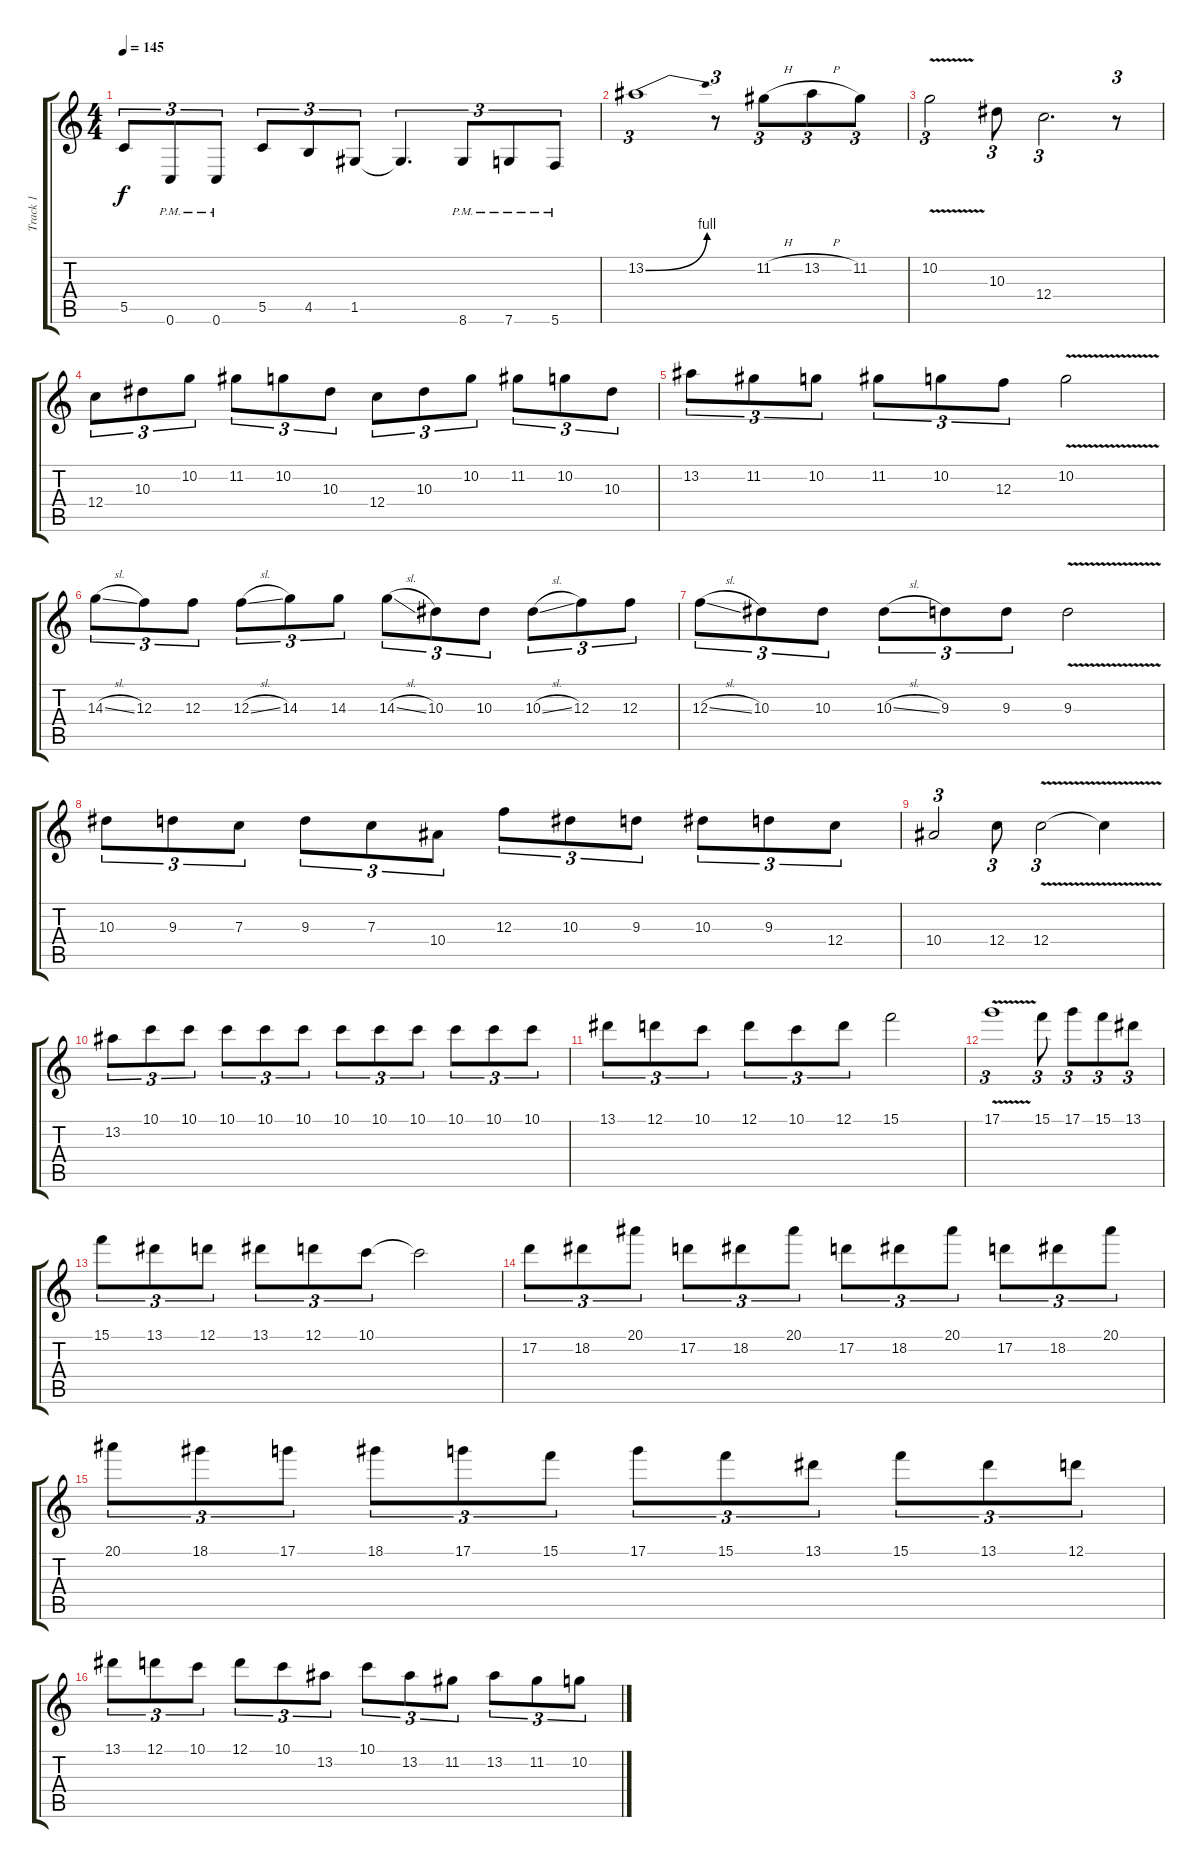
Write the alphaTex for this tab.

\track ("Track 1" "Track 1") {instrument distortionguitar}
\staff {score tabs}
\tuning (D4 A3 F3 C3 G2 C2) {hide}
\ts (4 4)
\tempo 145
\clef g2
\ks c
5.5.8{tu (3 2) dy f} 0.6{pm}.8{tu (3 2)} 0.6{pm}.8{tu (3 2)} 5.5.8{tu (3 2)} 4.5.8{tu (3 2)} 1.5.8{tu (3 2)} 1.5{t}.4{d tu (3 2)} 8.6{pm}.8{tu (3 2)} 7.6{pm}.8{tu (3 2)} 5.6{pm}.8{tu (3 2)} |
13.2{be (bend 0 0 60 4)}.1{tu (3 2) balance 8} r.8{tu (3 2)} 11.2{h}.8{tu (3 2)} 13.2{h}.8{tu (3 2)} 11.2.8{tu (3 2)} |
10.2{v}.2{tu (3 2)} 10.3.8{tu (3 2)} 12.4.2{d tu (3 2)} r.8{tu (3 2)} |
12.4.8{tu (3 2)} 10.3.8{tu (3 2)} 10.2.8{tu (3 2)} 11.2.8{tu (3 2)} 10.2.8{tu (3 2)} 10.3.8{tu (3 2)} 12.4.8{tu (3 2)} 10.3.8{tu (3 2)} 10.2.8{tu (3 2)} 11.2.8{tu (3 2)} 10.2.8{tu (3 2)} 10.3.8{tu (3 2)} |
13.2.8{tu (3 2)} 11.2.8{tu (3 2)} 10.2.8{tu (3 2)} 11.2.8{tu (3 2)} 10.2.8{tu (3 2)} 12.3.8{tu (3 2)} 10.2{v}.2 |
14.3{sl}.8{tu (3 2)} 12.3.8{tu (3 2)} 12.3.8{tu (3 2)} 12.3{sl}.8{tu (3 2)} 14.3.8{tu (3 2)} 14.3.8{tu (3 2)} 14.3{sl}.8{tu (3 2)} 10.3.8{tu (3 2)} 10.3.8{tu (3 2)} 10.3{sl}.8{tu (3 2)} 12.3.8{tu (3 2)} 12.3.8{tu (3 2)} |
12.3{sl}.8{tu (3 2)} 10.3.8{tu (3 2)} 10.3.8{tu (3 2)} 10.3{sl}.8{tu (3 2)} 9.3.8{tu (3 2)} 9.3.8{tu (3 2)} 9.3{v}.2 |
10.3.8{tu (3 2)} 9.3.8{tu (3 2)} 7.3.8{tu (3 2)} 9.3.8{tu (3 2)} 7.3.8{tu (3 2)} 10.4.8{tu (3 2)} 12.3.8{tu (3 2)} 10.3.8{tu (3 2)} 9.3.8{tu (3 2)} 10.3.8{tu (3 2)} 9.3.8{tu (3 2)} 12.4.8{tu (3 2)} |
10.4.2{tu (3 2)} 12.4.8{tu (3 2)} 12.4{v}.2{tu (3 2)} 12.4{t}.4 |
13.2.8{tu (3 2)} 10.1.8{tu (3 2)} 10.1.8{tu (3 2)} 10.1.8{tu (3 2)} 10.1.8{tu (3 2)} 10.1.8{tu (3 2)} 10.1.8{tu (3 2)} 10.1.8{tu (3 2)} 10.1.8{tu (3 2)} 10.1.8{tu (3 2)} 10.1.8{tu (3 2)} 10.1.8{tu (3 2)} |
13.1.8{tu (3 2)} 12.1.8{tu (3 2)} 10.1.8{tu (3 2)} 12.1.8{tu (3 2)} 10.1.8{tu (3 2)} 12.1.8{tu (3 2)} 15.1.2 |
17.1{v}.1{tu (3 2)} 15.1.8{tu (3 2)} 17.1.8{tu (3 2)} 15.1.8{tu (3 2)} 13.1.8{tu (3 2)} |
15.1.8{tu (3 2)} 13.1.8{tu (3 2)} 12.1.8{tu (3 2)} 13.1.8{tu (3 2)} 12.1.8{tu (3 2)} 10.1.8{tu (3 2)} 10.1{t}.2 |
17.2.8{tu (3 2)} 18.2.8{tu (3 2)} 20.1.8{tu (3 2)} 17.2.8{tu (3 2)} 18.2.8{tu (3 2)} 20.1.8{tu (3 2)} 17.2.8{tu (3 2)} 18.2.8{tu (3 2)} 20.1.8{tu (3 2)} 17.2.8{tu (3 2)} 18.2.8{tu (3 2)} 20.1.8{tu (3 2)} |
20.1.8{tu (3 2)} 18.1.8{tu (3 2)} 17.1.8{tu (3 2)} 18.1.8{tu (3 2)} 17.1.8{tu (3 2)} 15.1.8{tu (3 2)} 17.1.8{tu (3 2)} 15.1.8{tu (3 2)} 13.1.8{tu (3 2)} 15.1.8{tu (3 2)} 13.1.8{tu (3 2)} 12.1.8{tu (3 2)} |
13.1.8{tu (3 2)} 12.1.8{tu (3 2)} 10.1.8{tu (3 2)} 12.1.8{tu (3 2)} 10.1.8{tu (3 2)} 13.2.8{tu (3 2)} 10.1.8{tu (3 2)} 13.2.8{tu (3 2)} 11.2.8{tu (3 2)} 13.2.8{tu (3 2)} 11.2.8{tu (3 2)} 10.2.8{tu (3 2)}
